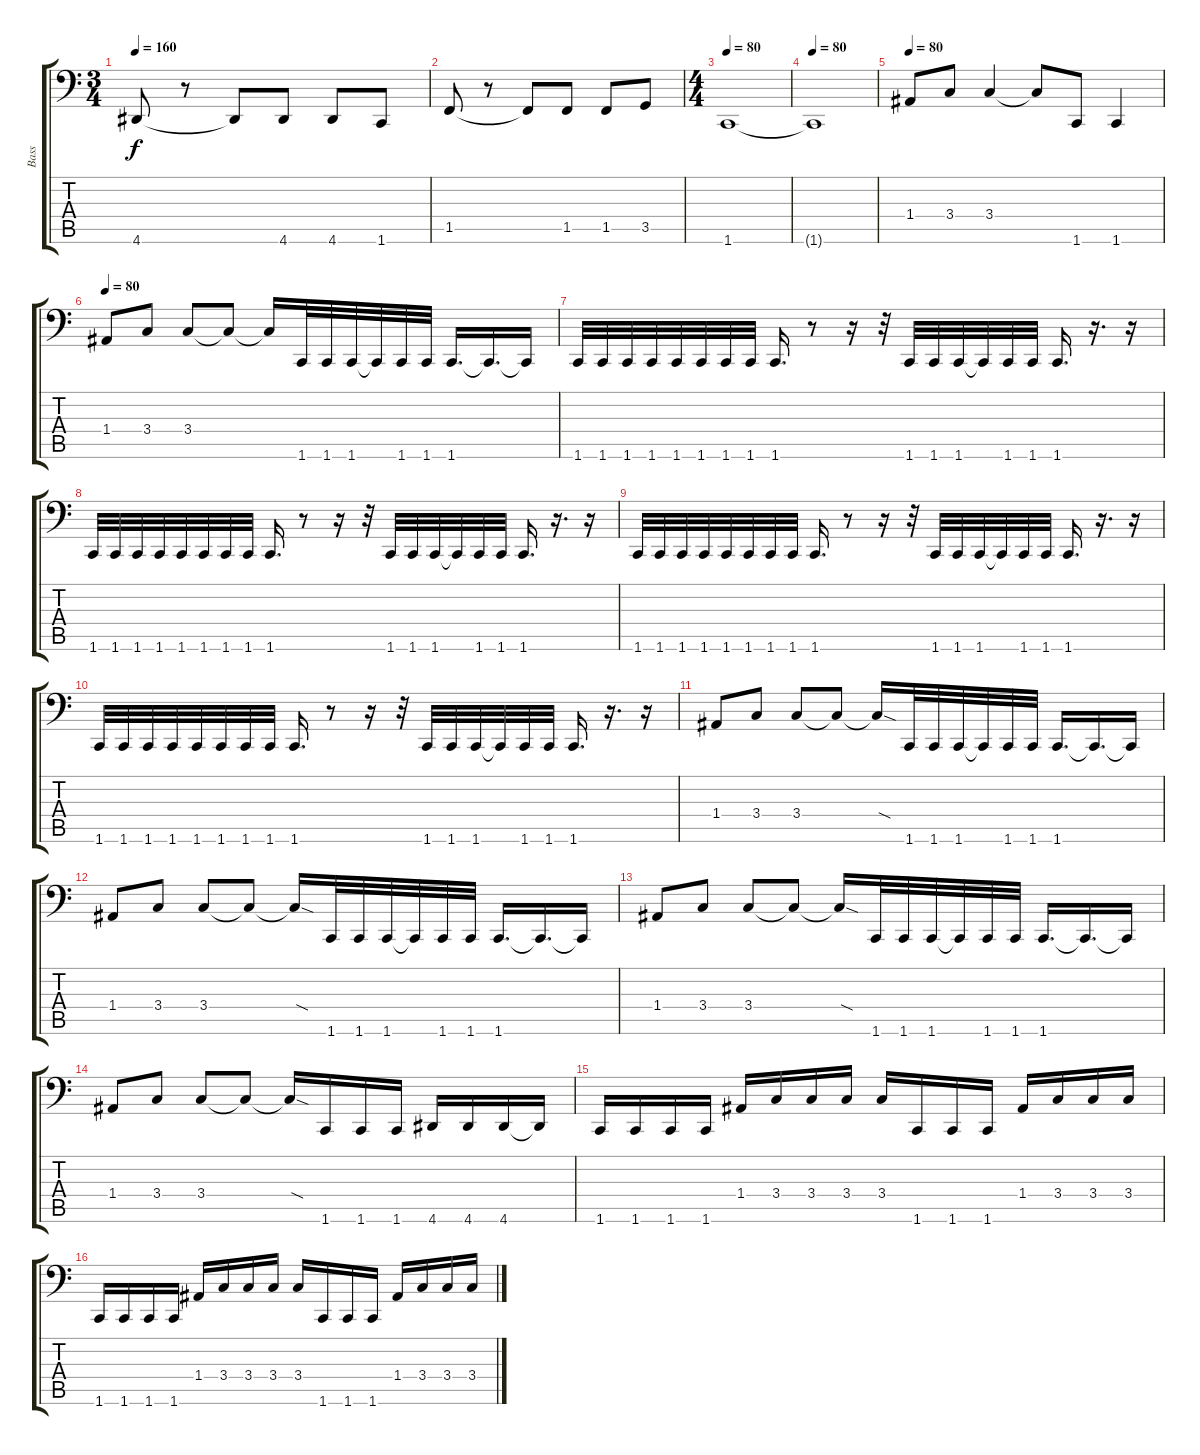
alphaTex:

\track ("Bass" "Bass") {instrument electricbassfinger}
\staff {score tabs}
\tuning (C3 G2 D2 A1 E1 B0) {hide}
\ts (3 4)
\tempo 160
\clef f4
\ks c
4.6.8{dy f} r.8 4.6{t}.8 4.6.8 4.6.8 1.6.8 |
1.5.8 r.8 1.5{t}.8 1.5.8 1.5.8 3.5.8 |
\ts (4 4)
\tempo 80
1.6.1 |
\tempo 80
1.6{t}.1 |
\tempo 80
1.4.8 3.4.8 3.4.4 3.4{t}.8 1.6.8 1.6.4 |
\tempo 80
1.4.8 3.4.8 3.4.8 3.4{t}.8 3.4{t}.16 1.6.32 1.6.32 1.6.32 1.6{t}.32 1.6.32 1.6.32 1.6.16{d} 1.6{t}.16{d} 1.6{t}.16 |
1.6.32 1.6.32 1.6.32 1.6.32 1.6.32 1.6.32 1.6.32 1.6.32 1.6.16{d} r.8 r.16 r.32 1.6.32 1.6.32 1.6.32 1.6{t}.32 1.6.32 1.6.32 1.6.16{d} r.16{d} r.16 |
1.6.32 1.6.32 1.6.32 1.6.32 1.6.32 1.6.32 1.6.32 1.6.32 1.6.16{d} r.8 r.16 r.32 1.6.32 1.6.32 1.6.32 1.6{t}.32 1.6.32 1.6.32 1.6.16{d} r.16{d} r.16 |
1.6.32 1.6.32 1.6.32 1.6.32 1.6.32 1.6.32 1.6.32 1.6.32 1.6.16{d} r.8 r.16 r.32 1.6.32 1.6.32 1.6.32 1.6{t}.32 1.6.32 1.6.32 1.6.16{d} r.16{d} r.16 |
1.6.32 1.6.32 1.6.32 1.6.32 1.6.32 1.6.32 1.6.32 1.6.32 1.6.16{d} r.8 r.16 r.32 1.6.32 1.6.32 1.6.32 1.6{t}.32 1.6.32 1.6.32 1.6.16{d} r.16{d} r.16 |
1.4.8 3.4.8 3.4.8 3.4{t}.8 3.4{sod t}.16 1.6.32 1.6.32 1.6.32 1.6{t}.32 1.6.32 1.6.32 1.6.16{d} 1.6{t}.16{d} 1.6{t}.16 |
1.4.8 3.4.8 3.4.8 3.4{t}.8 3.4{sod t}.16 1.6.32 1.6.32 1.6.32 1.6{t}.32 1.6.32 1.6.32 1.6.16{d} 1.6{t}.16{d} 1.6{t}.16 |
1.4.8 3.4.8 3.4.8 3.4{t}.8 3.4{sod t}.16 1.6.32 1.6.32 1.6.32 1.6{t}.32 1.6.32 1.6.32 1.6.16{d} 1.6{t}.16{d} 1.6{t}.16 |
1.4.8 3.4.8 3.4.8 3.4{t}.8 3.4{sod t}.16 1.6.16 1.6.16 1.6.16 4.6.16 4.6.16 4.6.16 4.6{t}.16 |
1.6.16 1.6.16 1.6.16 1.6.16 1.4.16 3.4.16 3.4.16 3.4.16 3.4.16 1.6.16 1.6.16 1.6.16 1.4.16 3.4.16 3.4.16 3.4.16 |
1.6.16 1.6.16 1.6.16 1.6.16 1.4.16 3.4.16 3.4.16 3.4.16 3.4.16 1.6.16 1.6.16 1.6.16 1.4.16 3.4.16 3.4.16 3.4.16
